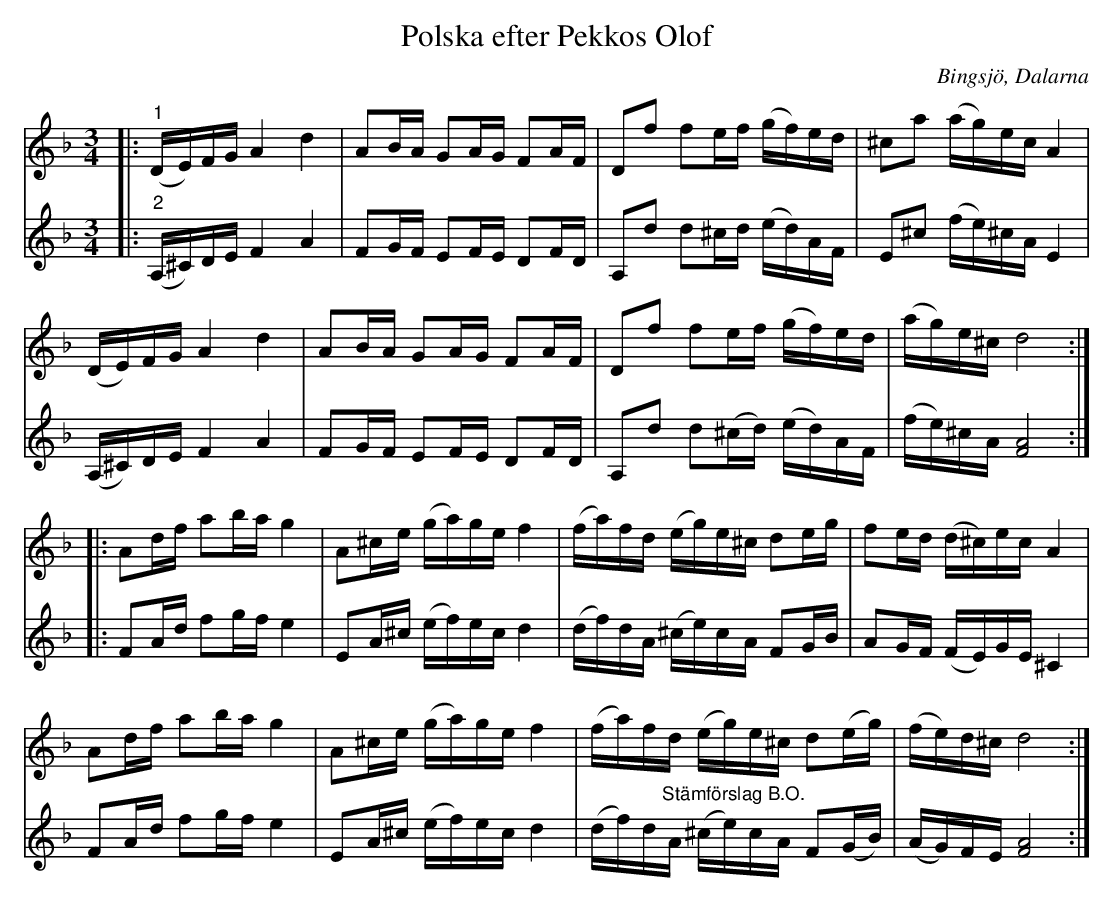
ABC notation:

X:1
T:Polska efter Pekkos Olof
O:Bingsjö, Dalarna
L:1/16
M:3/4
K:Dm
V:1
|:"^1" (DE)FG A4 d4 | A2BA G2AG F2AF | D2f2 f2ef (gf)ed | ^c2a2 (ag)ec A4 |
(DE)FG A4 d4 | A2BA G2AG F2AF | D2f2 f2ef (gf)ed | (ag)e^c d8 ::
A2df a2ba g4 | A2^ce (ga)ge f4 | (fa)fd (eg)e^c d2eg | f2ed (d^c)ec A4 |
A2df a2ba g4 | A2^ce (ga)ge f4 | (fa)fd (eg)e^c d2(eg) | (fe)d^c d8 :|
V:2
|:"^2" (A,^C)DE F4 A4 | F2GF E2FE D2FD | A,2d2 d2^cd (ed)AF | E2^c2 (fe)^cA E4 |
(A,^C)DE F4 A4 | F2GF E2FE D2FD | A,2d2 d2(^cd) (ed)AF | (fe)^cA [FA]8 ::
F2Ad f2gf e4 | E2A^c (ef)ec d4 | (df)dA (^ce)cA F2GB | A2GF (FE)GE ^C4 |
F2Ad f2gf e4 | E2A^c (ef)ec d4 | (df)d"^Stämförslag B.O."A (^ce)cA F2(GB) | (AG)FE [FA]8 :|
